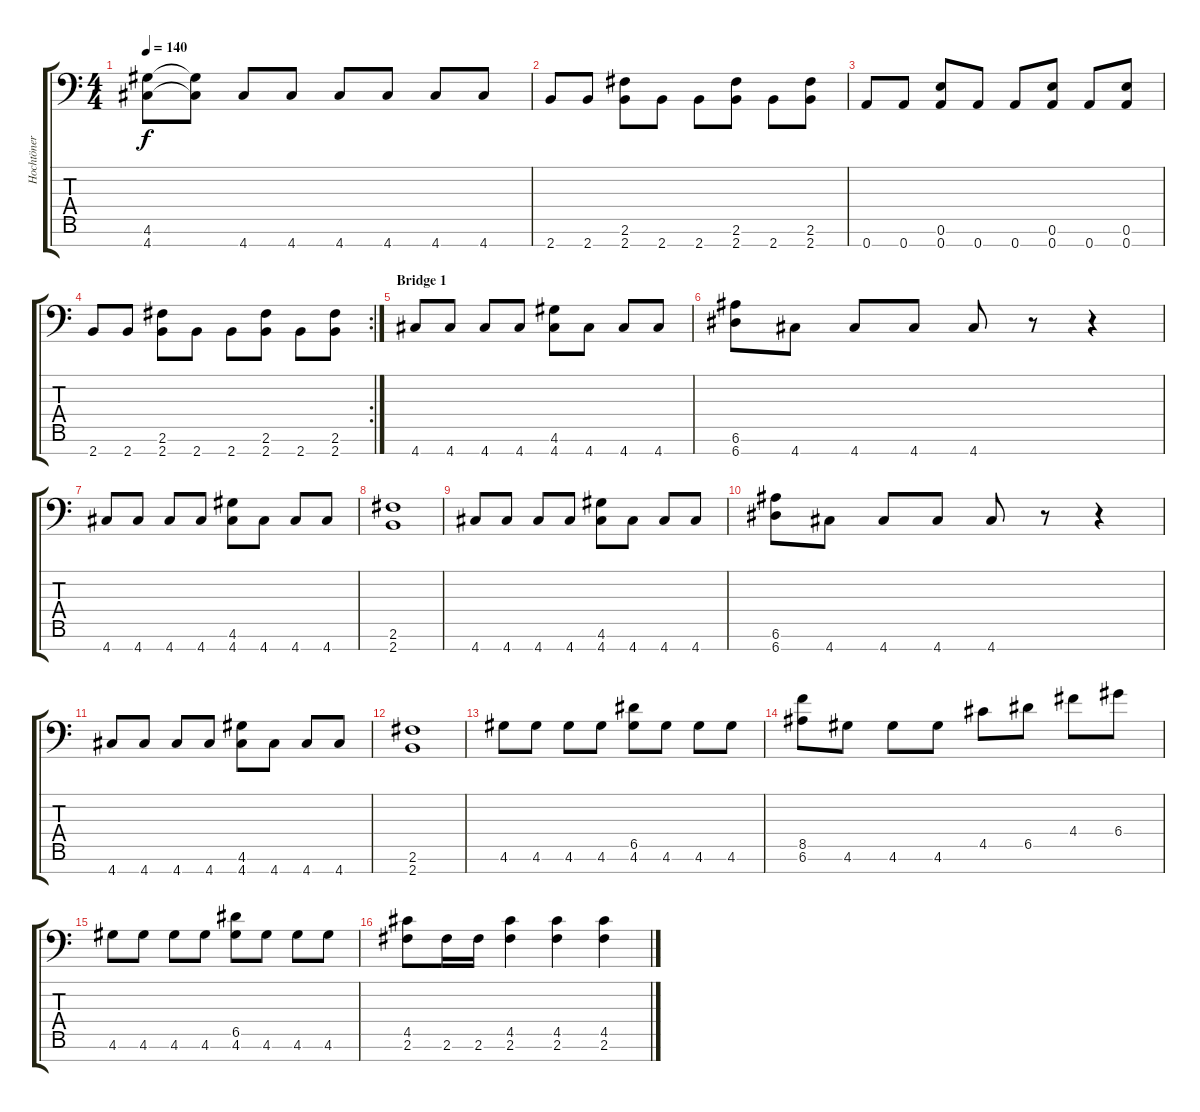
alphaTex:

\track ("Hochtöner" "Hochtöner") {instrument distortionguitar}
\staff {score tabs}
\tuning (E4 B3 G3 D3 A2 E2 A1) {hide}
\ts (4 4)
\tempo 140
\clef f4
\ks c
(4.6 4.7).8{dy f} (4.6{t} 4.7{t}).8 4.7.8 4.7.8 4.7.8 4.7.8 4.7.8 4.7.8 |
2.7.8 2.7.8 (2.6 2.7).8 2.7.8 2.7.8 (2.6 2.7).8 2.7.8 (2.6 2.7).8 |
0.7.8 0.7.8 (0.6 0.7).8 0.7.8 0.7.8 (0.6 0.7).8 0.7.8 (0.6 0.7).8 |
\rc 2
2.7.8 2.7.8 (2.6 2.7).8 2.7.8 2.7.8 (2.6 2.7).8 2.7.8 (2.6 2.7).8 |
\section ("" "Bridge 1")
4.7.8 4.7.8 4.7.8 4.7.8 (4.6 4.7).8 4.7.8 4.7.8 4.7.8 |
(6.6 6.7).8 4.7.8 4.7.8 4.7.8 4.7.8 r.8 r.4 |
4.7.8 4.7.8 4.7.8 4.7.8 (4.6 4.7).8 4.7.8 4.7.8 4.7.8 |
(2.6 2.7).1 |
4.7.8 4.7.8 4.7.8 4.7.8 (4.6 4.7).8 4.7.8 4.7.8 4.7.8 |
(6.6 6.7).8 4.7.8 4.7.8 4.7.8 4.7.8 r.8 r.4 |
4.7.8 4.7.8 4.7.8 4.7.8 (4.6 4.7).8 4.7.8 4.7.8 4.7.8 |
(2.6 2.7).1 |
4.6.8 4.6.8 4.6.8 4.6.8 (6.5 4.6).8 4.6.8 4.6.8 4.6.8 |
(8.5 6.6).8 4.6.8 4.6.8 4.6.8 4.5.8 6.5.8 4.4.8 6.4.8 |
4.6.8 4.6.8 4.6.8 4.6.8 (6.5 4.6).8 4.6.8 4.6.8 4.6.8 |
(4.5 2.6).8 2.6.16 2.6.16 (4.5 2.6).4 (4.5 2.6).4 (4.5 2.6).4
